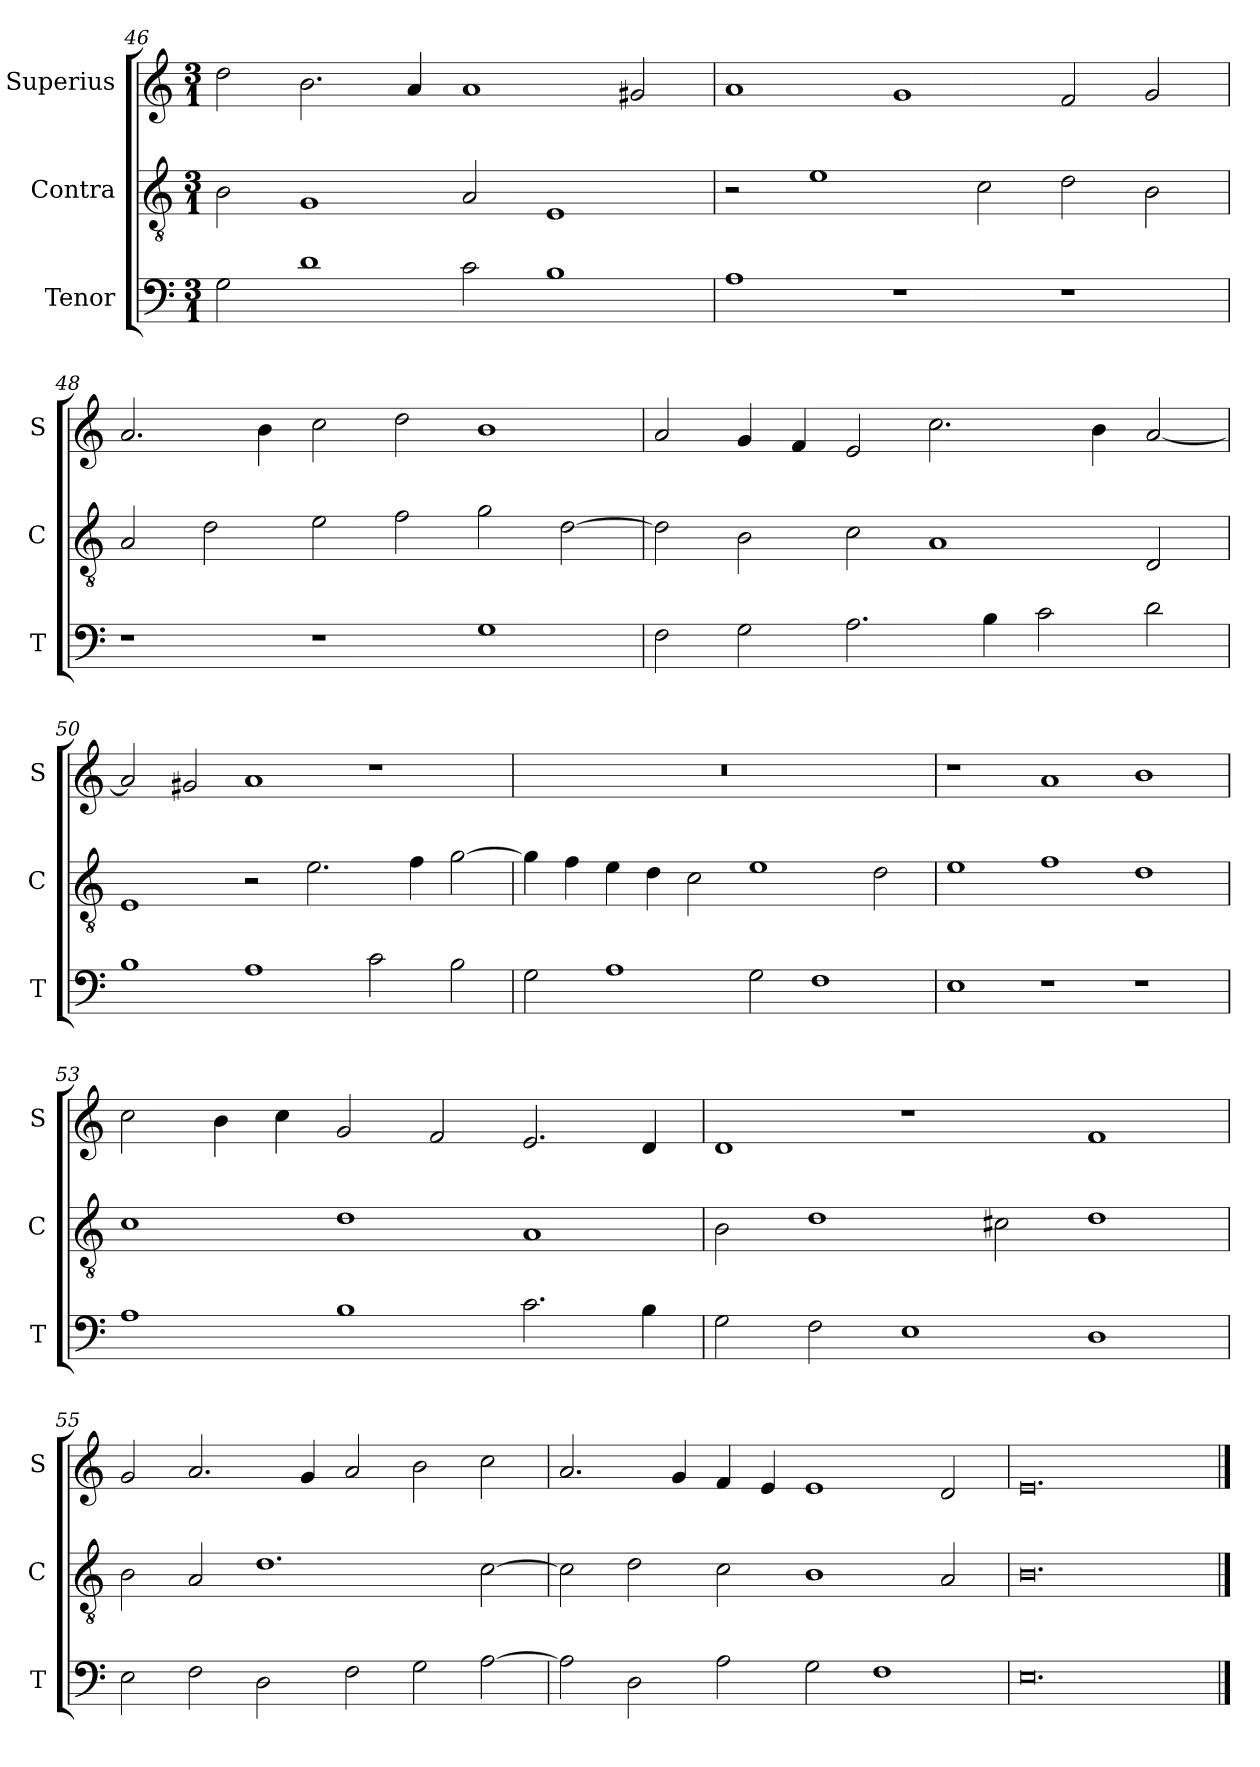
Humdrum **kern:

**kern	**kern	**kern
*part3	*part2	*part1
*staff3	*staff2	*staff1
*I"Tenor	*I"Contra	*I"Superius
*I'T	*I'C	*I'S
*clefF4	*clefGv2	*clefG2
*k[]	*k[]	*k[]
*M3/1	*M3/1	*M3/1
=46	=46	=46
2G\	2B\	2dd\
1d	1G	2.b\
.	.	4a/
2c\	2A/	1a
1B	1E	.
.	.	2g#X/
=47	=47	=47
1A	2r	1a
.	1e	.
1r	.	1g
.	2c\	.
1r	2d\	2f/
.	2B\	2g/
=48	=48	=48
1r	2A/	2.a/
.	2d\	.
.	.	4b\
1r	2e\	2cc\
.	2f\	2dd\
1G	2g\	1b
.	[2d\	.
=49	=49	=49
2F\	2d\]	2a/
2G\	2B\	4g/
.	.	4f/
2.A\	2c\	2e/
.	1A	2.cc\
4B\	.	.
2c\	.	.
.	.	4b\
2d\	2D/	[2a/
=50	=50	=50
1B	1E	2a/]
.	.	2g#X/
1A	2r	1a
.	2.e\	.
2c\	.	1r
.	4f\	.
2B\	[2g\	.
=51	=51	=51
2G\	4g\]	0.r
.	4f\	.
1A	4e\	.
.	4d\	.
.	2c\	.
2G\	1e	.
1F	.	.
.	2d\	.
=52	=52	=52
1E	1e	1r
1r	1f	1a
1r	1d	1b
=53	=53	=53
1A	1c	2cc\
.	.	4b\
.	.	4cc\
1B	1d	2g/
.	.	2f/
2.c\	1A	2.e/
4B\	.	4d/
=54	=54	=54
2G\	2B\	1d
2F\	1d	.
1E	.	1r
.	2c#X\	.
1D	1d	1f
=55	=55	=55
2E\	2B\	2g/
2F\	2A/	2.a/
2D\	1.d	.
.	.	4g/
2F\	.	2a/
2G\	.	2b\
[2A\	[2c\	2cc\
=56	=56	=56
2A\]	2c\]	2.a/
2D\	2d\	.
.	.	4g/
2A\	2c\	4f/
.	.	4e/
2G\	1B	1e
1F	.	.
.	2A/	2d/
=57	=57	=57
0.E	0.B	0.e
==	==	==
*-	*-	*-
